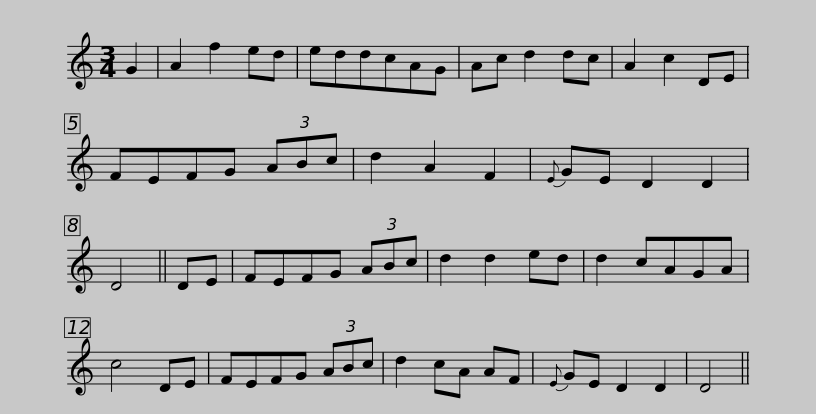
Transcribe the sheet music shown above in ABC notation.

X:1
L:1/8
M:3/4
I:linebreak $
K:C
V:1 treble
V:1
 G2 | A2 f2 ed | eddcAG | Ac d2 dc | A2 c2 DE | %5
 FEFG (3ABc | d2 A2 F2 |{E} GE D2 D2 | D4 || DE |$ %10
 FEFG (3ABc | d2 d2 ed | d2 cAGA | c4 DE | FEFG (3ABc | %15
 d2 cA AF |{E} GE D2 D2 | D4 || %18
